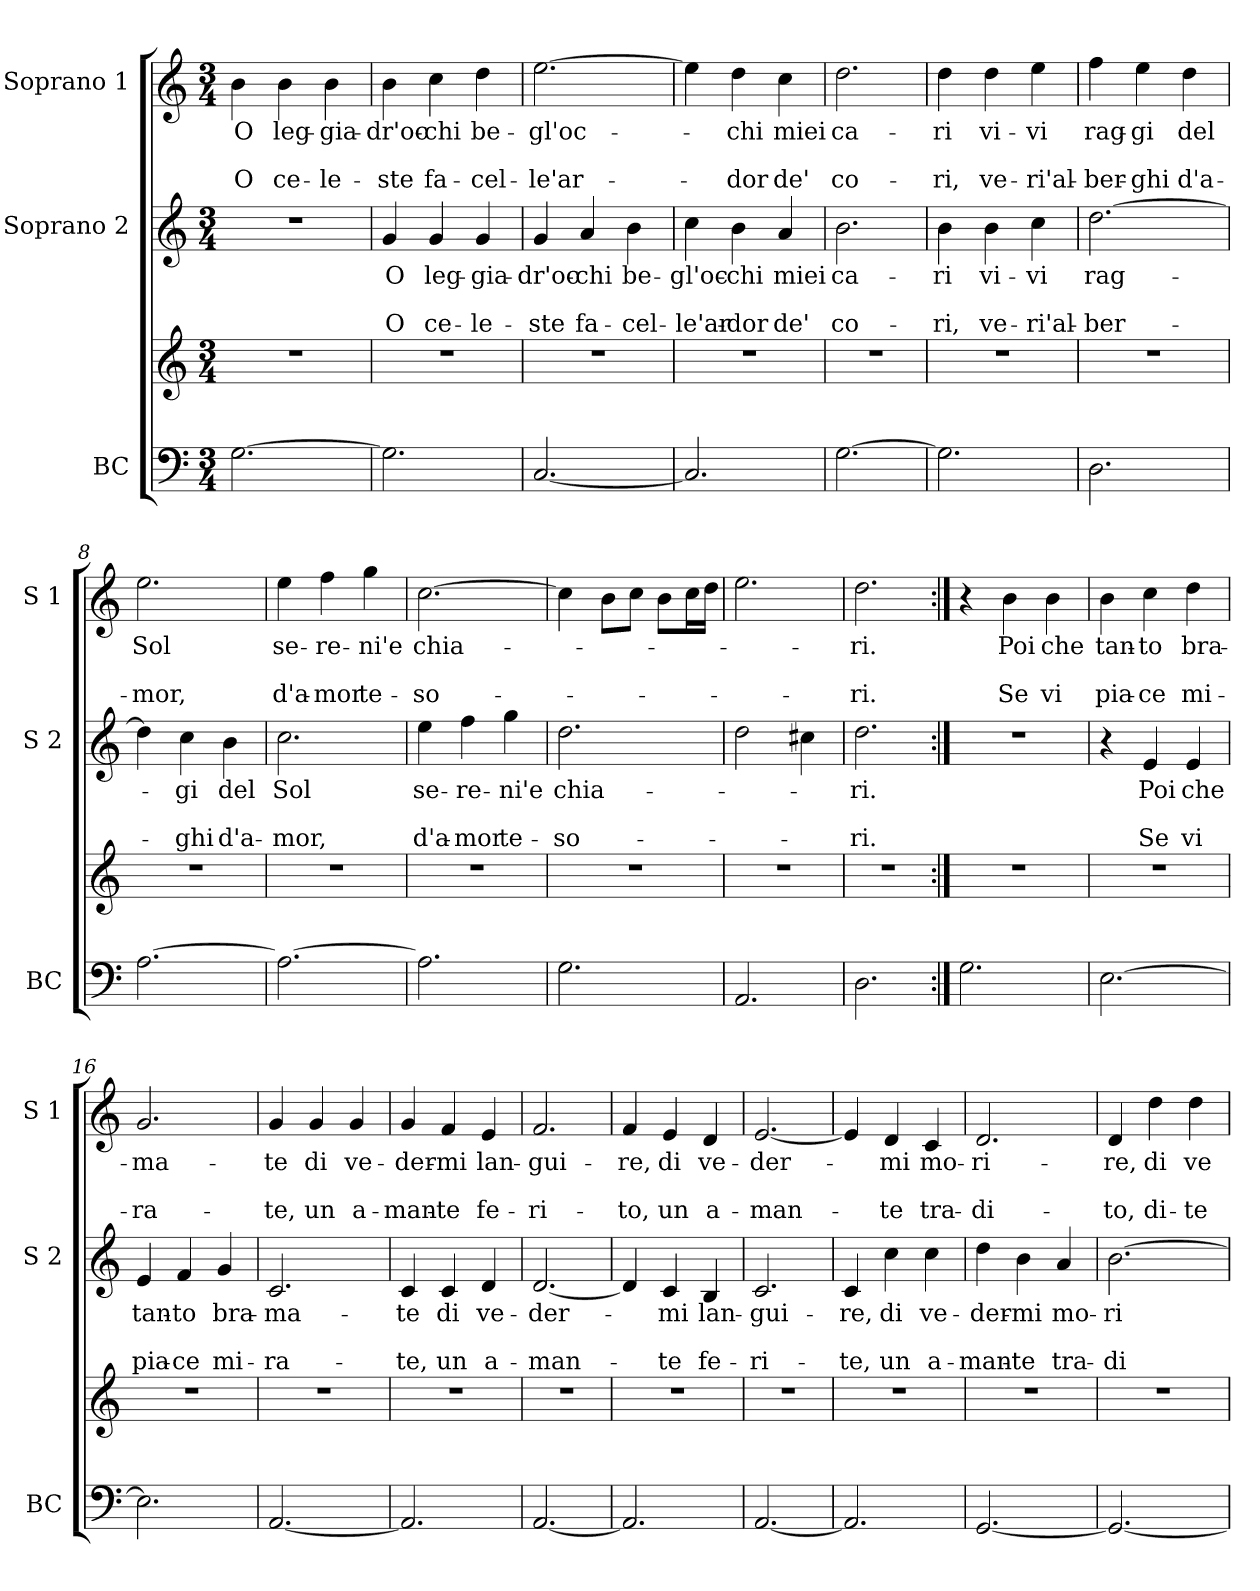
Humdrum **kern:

**kern	**kern	**kern	**text	**text	**text	**kern	**text	**text	**text
*part3	*part3	*part2	*part2	*part2	*part2	*part1	*part1	*part1	*part1
*staff4	*staff3	*staff2	*staff2	*staff2	*staff2	*staff1	*staff1	*staff1	*staff1
*I"BC	*	*I"Soprano 2	*	*	*	*I"Soprano 1	*	*	*
*I'BC	*	*I'S 2	*	*	*	*I'S 1	*	*	*
*clefF4	*clefG2	*clefG2	*	*	*	*clefG2	*	*	*
*k[]	*k[]	*k[]	*	*	*	*k[]	*	*	*
*C:	*C:	*C:	*	*	*	*C:	*	*	*
*M3/4	*M3/4	*M3/4	*	*	*	*M3/4	*	*	*
=1	=1	=1	=1	=1	=1	=1	=1	=1	=1
!	!	!	!	!	!	!	!LO:LY:b	!	!LO:LY:b
[2.G\	2.r	2.r	.	.	.	4b\	O	.	O
!	!	!	!	!	!	!	!LO:LY:b	!	!LO:LY:b
.	.	.	.	.	.	4b\	leg-	.	ce-
!	!	!	!	!	!	!	!LO:LY:b	!	!LO:LY:b
.	.	.	.	.	.	4b\	-gia-	.	-le-
=2	=2	=2	=2	=2	=2	=2	=2	=2	=2
!	!	!	!LO:LY:b	!	!LO:LY:b	!	!LO:LY:b	!	!LO:LY:b
2.G\]	2.r	4g/	O	.	O	4b\	-dr'oc-	.	-ste
!	!	!	!LO:LY:b	!	!LO:LY:b	!	!LO:LY:b	!	!LO:LY:b
.	.	4g/	leg-	.	ce-	4cc\	-chi	.	fa-
!	!	!	!LO:LY:b	!	!LO:LY:b	!	!LO:LY:b	!	!LO:LY:b
.	.	4g/	-gia-	.	-le-	4dd\	be-	.	-cel-
=3	=3	=3	=3	=3	=3	=3	=3	=3	=3
!	!	!	!LO:LY:b	!	!LO:LY:b	!	!LO:LY:b	!	!LO:LY:b
[2.C/	2.r	4g/	-dr'oc-	.	-ste	[2.ee\	-gl'oc-	.	-le'ar-
!	!	!	!LO:LY:b	!	!LO:LY:b	!	!	!	!
.	.	4a/	-chi	.	fa-	.	.	.	.
!	!	!	!LO:LY:b	!	!LO:LY:b	!	!	!	!
.	.	4b\	be-	.	-cel-	.	.	.	.
=4	=4	=4	=4	=4	=4	=4	=4	=4	=4
!	!	!	!LO:LY:b	!	!LO:LY:b	!	!	!	!
2.C/]	2.r	4cc\	-gl'oc-	.	-le'ar-	4ee\]	.	.	.
!	!	!	!LO:LY:b	!	!LO:LY:b	!	!LO:LY:b	!	!LO:LY:b
.	.	4b\	-chi	.	-dor	4dd\	-chi	.	-dor
!	!	!	!LO:LY:b	!	!LO:LY:b	!	!LO:LY:b	!	!LO:LY:b
.	.	4a/	miei	.	de'	4cc\	miei	.	de'
=5	=5	=5	=5	=5	=5	=5	=5	=5	=5
!	!	!	!LO:LY:b	!	!LO:LY:b	!	!LO:LY:b	!	!LO:LY:b
[2.G\	2.r	2.b\	ca-	.	co-	2.dd\	ca-	.	co-
=6	=6	=6	=6	=6	=6	=6	=6	=6	=6
!	!	!	!LO:LY:b	!	!LO:LY:b	!	!LO:LY:b	!	!LO:LY:b
2.G\]	2.r	4b\	-ri	.	-ri,	4dd\	-ri	.	-ri,
!	!	!	!LO:LY:b	!	!LO:LY:b	!	!LO:LY:b	!	!LO:LY:b
.	.	4b\	vi-	.	ve-	4dd\	vi-	.	ve-
!	!	!	!LO:LY:b	!	!LO:LY:b	!	!LO:LY:b	!	!LO:LY:b
.	.	4cc\	-vi	.	-ri'al-	4ee\	-vi	.	-ri'al-
!!LO:LB:g=z
=7	=7	=7	=7	=7	=7	=7	=7	=7	=7
!	!	!	!LO:LY:b	!	!LO:LY:b	!	!LO:LY:b	!	!LO:LY:b
2.D\	2.r	[2.dd\	rag-	.	-ber-	4ff\	rag-	.	-ber-
!	!	!	!	!	!	!	!LO:LY:b	!	!LO:LY:b
.	.	.	.	.	.	4ee\	-gi	.	-ghi
!	!	!	!	!	!	!	!LO:LY:b	!	!LO:LY:b
.	.	.	.	.	.	4dd\	del	.	d'a-
=8	=8	=8	=8	=8	=8	=8	=8	=8	=8
!	!	!	!	!	!	!	!LO:LY:b	!	!LO:LY:b
[2.A\	2.r	4dd\]	.	.	.	2.ee\	Sol	.	-mor,
!	!	!	!LO:LY:b	!	!LO:LY:b	!	!	!	!
.	.	4cc\	-gi	.	-ghi	.	.	.	.
!	!	!	!LO:LY:b	!	!LO:LY:b	!	!	!	!
.	.	4b\	del	.	d'a-	.	.	.	.
=9	=9	=9	=9	=9	=9	=9	=9	=9	=9
!	!	!	!LO:LY:b	!	!LO:LY:b	!	!LO:LY:b	!	!LO:LY:b
2.A\_	2.r	2.cc\	Sol	.	-mor,	4ee\	se-	.	d'a-
!	!	!	!	!	!	!	!LO:LY:b	!	!LO:LY:b
.	.	.	.	.	.	4ff\	-re-	.	-mor
!	!	!	!	!	!	!	!LO:LY:b	!	!LO:LY:b
.	.	.	.	.	.	4gg\	-ni'e	.	te-
=10	=10	=10	=10	=10	=10	=10	=10	=10	=10
!	!	!	!LO:LY:b	!	!LO:LY:b	!	!LO:LY:b	!	!LO:LY:b
2.A\]	2.r	4ee\	se-	.	d'a-	[2.cc\	chia-	.	-so-
!	!	!	!LO:LY:b	!	!LO:LY:b	!	!	!	!
.	.	4ff\	-re-	.	-mor	.	.	.	.
!	!	!	!LO:LY:b	!	!LO:LY:b	!	!	!	!
.	.	4gg\	-ni'e	.	te-	.	.	.	.
=11	=11	=11	=11	=11	=11	=11	=11	=11	=11
!	!	!	!LO:LY:b	!	!LO:LY:b	!	!	!	!
2.G\	2.r	2.dd\	chia-	.	-so-	4cc\]	.	.	.
.	.	.	.	.	.	8b\L	.	.	.
.	.	.	.	.	.	8cc\J	.	.	.
.	.	.	.	.	.	8b\L	.	.	.
.	.	.	.	.	.	16cc\L	.	.	.
.	.	.	.	.	.	16dd\JJ	.	.	.
=12	=12	=12	=12	=12	=12	=12	=12	=12	=12
2.AA/	2.r	2dd\	.	.	.	2.ee\	.	.	.
.	.	4cc#X\	.	.	.	.	.	.	.
=13	=13	=13	=13	=13	=13	=13	=13	=13	=13
!	!	!	!LO:LY:b	!	!LO:LY:b	!	!LO:LY:b	!	!LO:LY:b
2.D\	2.r	2.dd\	-ri.	.	-ri.	2.dd\	-ri.	.	-ri.
!!LO:PB:g=z
=14:|!	=14:|!	=14:|!	=14:|!	=14:|!	=14:|!	=14:|!	=14:|!	=14:|!	=14:|!
2.G\	2.r	2.r	.	.	.	4r	.	.	.
!	!	!	!	!	!	!	!LO:LY:b	!	!LO:LY:b
.	.	.	.	.	.	4b\	Poi	.	Se
!	!	!	!	!	!	!	!LO:LY:b	!	!LO:LY:b
.	.	.	.	.	.	4b\	che	.	vi
=15	=15	=15	=15	=15	=15	=15	=15	=15	=15
!	!	!	!	!	!	!	!LO:LY:b	!	!LO:LY:b
[2.E\	2.r	4r	.	.	.	4b\	tan-	.	pia-
!	!	!	!LO:LY:b	!	!LO:LY:b	!	!LO:LY:b	!	!LO:LY:b
.	.	4e/	Poi	.	Se	4cc\	-to	.	-ce
!	!	!	!LO:LY:b	!	!LO:LY:b	!	!LO:LY:b	!	!LO:LY:b
.	.	4e/	che	.	vi	4dd\	bra-	.	mi-
=16	=16	=16	=16	=16	=16	=16	=16	=16	=16
!	!	!	!LO:LY:b	!	!LO:LY:b	!	!LO:LY:b	!	!LO:LY:b
2.E\]	2.r	4e/	tan-	.	pia-	2.g/	-ma-	.	-ra-
!	!	!	!LO:LY:b	!	!LO:LY:b	!	!	!	!
.	.	4f/	-to	.	-ce	.	.	.	.
!	!	!	!LO:LY:b	!	!LO:LY:b	!	!	!	!
.	.	4g/	bra-	.	mi-	.	.	.	.
=17	=17	=17	=17	=17	=17	=17	=17	=17	=17
!	!	!	!LO:LY:b	!	!LO:LY:b	!	!LO:LY:b	!	!LO:LY:b
[2.AA/	2.r	2.c/	-ma-	.	-ra-	4g/	-te	.	-te,
!	!	!	!	!	!	!	!LO:LY:b	!	!LO:LY:b
.	.	.	.	.	.	4g/	di	.	un
!	!	!	!	!	!	!	!LO:LY:b	!	!LO:LY:b
.	.	.	.	.	.	4g/	ve-	.	a-
=18	=18	=18	=18	=18	=18	=18	=18	=18	=18
!	!	!	!LO:LY:b	!	!LO:LY:b	!	!LO:LY:b	!	!LO:LY:b
2.AA/]	2.r	4c/	-te	.	-te,	4g/	-der-	.	-man-
!	!	!	!LO:LY:b	!	!LO:LY:b	!	!LO:LY:b	!	!LO:LY:b
.	.	4c/	di	.	un	4f/	-mi	.	-te
!	!	!	!LO:LY:b	!	!LO:LY:b	!	!LO:LY:b	!	!LO:LY:b
.	.	4d/	ve-	.	a-	4e/	lan-	.	fe-
=19	=19	=19	=19	=19	=19	=19	=19	=19	=19
!	!	!	!LO:LY:b	!	!LO:LY:b	!	!LO:LY:b	!	!LO:LY:b
[2.AA/	2.r	[2.d/	-der-	.	-man-	2.f/	-gui-	.	-ri-
!!LO:LB:g=z
=20	=20	=20	=20	=20	=20	=20	=20	=20	=20
!	!	!	!	!	!	!	!LO:LY:b	!	!LO:LY:b
2.AA/]	2.r	4d/]	.	.	.	4f/	-re,	.	-to,
!	!	!	!LO:LY:b	!	!LO:LY:b	!	!LO:LY:b	!	!LO:LY:b
.	.	4c/	-mi	.	-te	4e/	di	.	un
!	!	!	!LO:LY:b	!	!LO:LY:b	!	!LO:LY:b	!	!LO:LY:b
.	.	4B/	lan-	.	fe-	4d/	ve-	.	a-
=21	=21	=21	=21	=21	=21	=21	=21	=21	=21
!	!	!	!LO:LY:b	!	!LO:LY:b	!	!LO:LY:b	!	!LO:LY:b
[2.AA/	2.r	2.c/	-gui-	.	-ri-	[2.e/	-der-	.	-man-
=22	=22	=22	=22	=22	=22	=22	=22	=22	=22
!	!	!	!LO:LY:b	!	!LO:LY:b	!	!	!	!
2.AA/]	2.r	4c/	-re,	.	-te,	4e/]	.	.	.
!	!	!	!LO:LY:b	!	!LO:LY:b	!	!LO:LY:b	!	!LO:LY:b
.	.	4cc\	di	.	un	4d/	-mi	.	-te
!	!	!	!LO:LY:b	!	!LO:LY:b	!	!LO:LY:b	!	!LO:LY:b
.	.	4cc\	ve-	.	a-	4c/	mo-	.	tra-
=23	=23	=23	=23	=23	=23	=23	=23	=23	=23
!	!	!	!LO:LY:b	!	!LO:LY:b	!	!LO:LY:b	!	!LO:LY:b
[2.GG/	2.r	4dd\	-der-	.	-man-	2.d/	-ri-	.	-di-
!	!	!	!LO:LY:b	!	!LO:LY:b	!	!	!	!
.	.	4b\	-mi	.	-te	.	.	.	.
!	!	!	!LO:LY:b	!	!LO:LY:b	!	!	!	!
.	.	4a/	mo-	.	tra-	.	.	.	.
=24	=24	=24	=24	=24	=24	=24	=24	=24	=24
!	!	!	!LO:LY:b	!	!LO:LY:b	!	!LO:LY:b	!	!LO:LY:b
2.GG/_	2.r	[2.b\	-ri-	.	-di-	4d/	-re,	.	-to,
!	!	!	!	!	!	!	!LO:LY:b	!	!LO:LY:b
.	.	.	.	.	.	4dd\	di	.	di-
!	!	!	!	!	!	!	!LO:LY:b	!	!LO:LY:b
.	.	.	.	.	.	4dd\	ve-	.	-te
=	=	=	=	=	=	=	=	=	=
*-	*-	*-	*-	*-	*-	*-	*-	*-	*-
